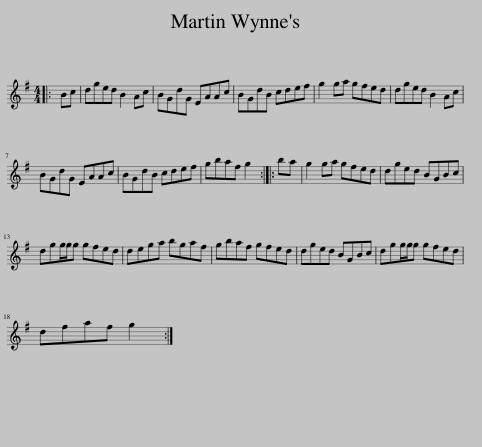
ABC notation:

X:1
L:1/8
M:4/4
I:linebreak $
K:G
V:1 treble
V:1
|: Bc | dged B2 Ac | BGdG EAAc | BGdB cdef | g2 ga gfed | %5
 dged B2 Ac |$ BGdG EAAc | BGdB cdef | gbaf g2 :: ba | %10
 g2 ga gfed | dged BGBc |$ dgg/g/g gfed | dega bgaf | gbaf gfed | %15
 dged BGBc | dgg/g/g gfed |$ dfaf g2 :| %18
